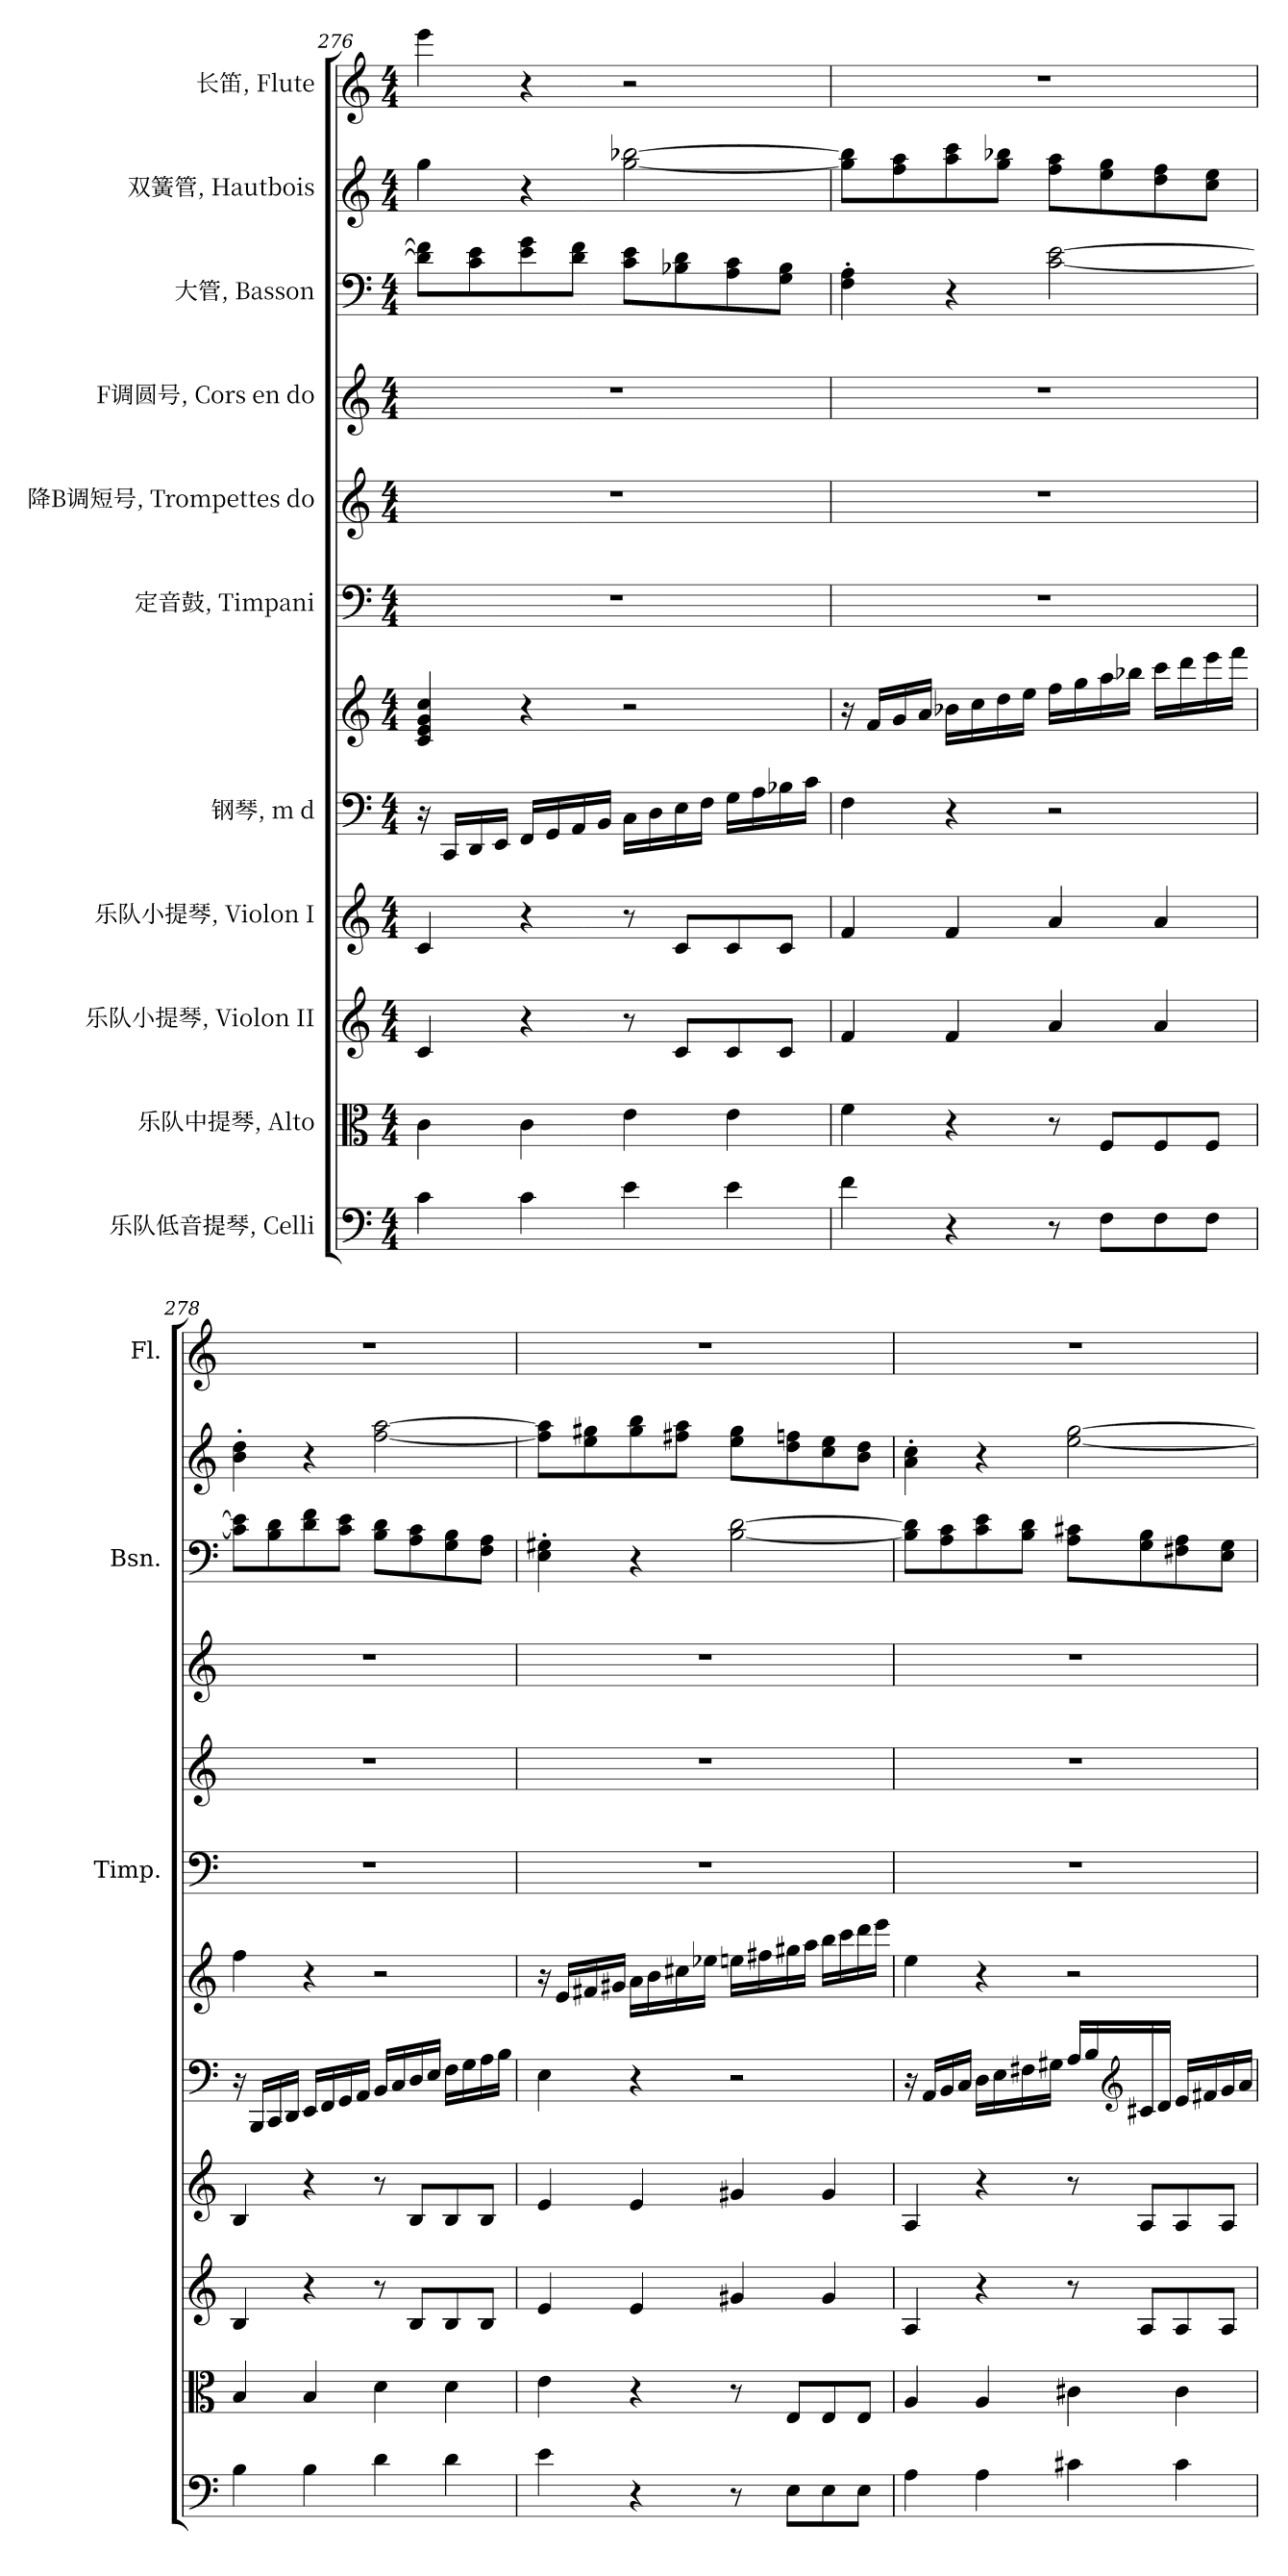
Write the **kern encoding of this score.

**kern	**kern	**kern	**kern	**kern	**kern	**kern	**kern	**kern	**kern	**kern	**kern
*part11	*part10	*part9	*part8	*part7	*part7	*part6	*part5	*part4	*part3	*part2	*part1
*staff12	*staff11	*staff10	*staff9	*staff8	*staff7	*staff6	*staff5	*staff4	*staff3	*staff2	*staff1
*I"乐队低音提琴, Celli	*I"乐队中提琴, Alto	*I"乐队小提琴, Violon II	*I"乐队小提琴, Violon I	*I"钢琴, m d	*	*I"定音鼓, Timpani	*I"降B调短号, Trompettes do	*I"F调圆号, Cors en do	*I"大管, Basson	*I"双簧管, Hautbois	*I"长笛, Flute
*	*	*	*	*	*	*I'Timp.	*	*	*I'Bsn.	*	*I'Fl.
*clefF4	*clefC3	*clefG2	*clefG2	*clefF4	*clefG2	*clefF4	*clefG2	*clefG2	*clefF4	*clefG2	*clefG2
*ITrd7c12	*	*	*	*	*	*	*ITrd1c2	*ITrd4c7	*	*	*
*k[]	*k[]	*k[]	*k[]	*k[]	*k[]	*k[]	*k[b-e-]	*k[b-]	*k[]	*k[]	*k[]
*M4/4	*M4/4	*M4/4	*M4/4	*M4/4	*M4/4	*M4/4	*M4/4	*M4/4	*M4/4	*M4/4	*M4/4
=276	=276	=276	=276	=276	=276	=276	=276	=276	=276	=276	=276
4C\	4c\	4c/	4c/	16r	4c/ 4e/ 4g/ 4cc/	1r	1r	1r	8d\] 8f\]L	4gg\	4eee\
.	.	.	.	16CC/LL	.	.	.	.	.	.	.
.	.	.	.	16DD/	.	.	.	.	8c\ 8e\	.	.
.	.	.	.	16EE/JJ	.	.	.	.	.	.	.
4C\	4c\	4r	4r	16FF/LL	4r	.	.	.	8e\ 8g\	4r	4r
.	.	.	.	16GG/	.	.	.	.	.	.	.
.	.	.	.	16AA/	.	.	.	.	8d\ 8f\J	.	.
.	.	.	.	16BB/JJ	.	.	.	.	.	.	.
4E\	4e\	8r	8r	16C\LL	2r	.	.	.	8c\ 8e\L	[2gg\ [2bb-X\	2r
.	.	.	.	16D\	.	.	.	.	.	.	.
.	.	8c/L	8c/L	16E\	.	.	.	.	8B-X\ 8d\	.	.
.	.	.	.	16F\JJ	.	.	.	.	.	.	.
4E\	4e\	8c/	8c/	16G\LL	.	.	.	.	8A\ 8c\	.	.
.	.	.	.	16A\	.	.	.	.	.	.	.
.	.	8c/J	8c/J	16B-X\	.	.	.	.	8G\ 8B-\J	.	.
.	.	.	.	16c\JJ	.	.	.	.	.	.	.
!!LO:PB:g=z
=277	=277	=277	=277	=277	=277	=277	=277	=277	=277	=277	=277
4F\	4f\	4f/	4f/	4F\	16r	1r	1r	1r	4F\' 4A\'	8gg\] 8bb-\]L	1r
.	.	.	.	.	16f/LL	.	.	.	.	.	.
.	.	.	.	.	16g/	.	.	.	.	8ff\ 8aa\	.
.	.	.	.	.	16a/JJ	.	.	.	.	.	.
4r	4r	4f/	4f/	4r	16b-X\LL	.	.	.	4r	8aa\ 8ccc\	.
.	.	.	.	.	16cc\	.	.	.	.	.	.
.	.	.	.	.	16dd\	.	.	.	.	8gg\ 8bb-X\J	.
.	.	.	.	.	16ee\JJ	.	.	.	.	.	.
8r	8r	4a/	4a/	2r	16ff\LL	.	.	.	[2c\ [2e\	8ff\ 8aa\L	.
.	.	.	.	.	16gg\	.	.	.	.	.	.
8FF\L	8F/L	.	.	.	16aa\	.	.	.	.	8ee\ 8gg\	.
.	.	.	.	.	16bb-X\JJ	.	.	.	.	.	.
8FF\	8F/	4a/	4a/	.	16ccc\LL	.	.	.	.	8dd\ 8ff\	.
.	.	.	.	.	16ddd\	.	.	.	.	.	.
8FF\J	8F/J	.	.	.	16eee\	.	.	.	.	8cc\ 8ee\J	.
.	.	.	.	.	16fff\JJ	.	.	.	.	.	.
=278	=278	=278	=278	=278	=278	=278	=278	=278	=278	=278	=278
4BB\	4B/	4B/	4B/	16r	4ff\	1r	1r	1r	8c\] 8e\]L	4b\' 4dd\'	1r
.	.	.	.	16BBB/LL	.	.	.	.	.	.	.
.	.	.	.	16CC/	.	.	.	.	8B\ 8d\	.	.
.	.	.	.	16DD/JJ	.	.	.	.	.	.	.
4BB\	4B/	4r	4r	16EE/LL	4r	.	.	.	8d\ 8f\	4r	.
.	.	.	.	16FF/	.	.	.	.	.	.	.
.	.	.	.	16GG/	.	.	.	.	8c\ 8e\J	.	.
.	.	.	.	16AA/JJ	.	.	.	.	.	.	.
4D\	4d\	8r	8r	16BB/LL	2r	.	.	.	8B\ 8d\L	[2ff\ [2aa\	.
.	.	.	.	16C/	.	.	.	.	.	.	.
.	.	8B/L	8B/L	16D/	.	.	.	.	8A\ 8c\	.	.
.	.	.	.	16E/JJ	.	.	.	.	.	.	.
4D\	4d\	8B/	8B/	16F\LL	.	.	.	.	8G\ 8B\	.	.
.	.	.	.	16G\	.	.	.	.	.	.	.
.	.	8B/J	8B/J	16A\	.	.	.	.	8F\ 8A\J	.	.
.	.	.	.	16B\JJ	.	.	.	.	.	.	.
!!LO:PB:g=z
=279	=279	=279	=279	=279	=279	=279	=279	=279	=279	=279	=279
4E\	4e\	4e/	4e/	4E\	16r	1r	1r	1r	4E\' 4G#X\'	8ff\] 8aa\]L	1r
.	.	.	.	.	16e/LL	.	.	.	.	.	.
.	.	.	.	.	16f#X/	.	.	.	.	8ee\ 8gg#X\	.
.	.	.	.	.	16g#X/JJ	.	.	.	.	.	.
4r	4r	4e/	4e/	4r	16a\LL	.	.	.	4r	8gg#\ 8bb\	.
.	.	.	.	.	16b\	.	.	.	.	.	.
.	.	.	.	.	16cc#X\	.	.	.	.	8ff#X\ 8aa\J	.
.	.	.	.	.	16ee-X\JJ	.	.	.	.	.	.
8r	8r	4g#X/	4g#X/	2r	16een\LL	.	.	.	[2B\ [2d\	8ee\ 8gg#\L	.
.	.	.	.	.	16ff#X\	.	.	.	.	.	.
8EE\L	8E/L	.	.	.	16gg#X\	.	.	.	.	8dd\ 8ffn\	.
.	.	.	.	.	16aa\JJ	.	.	.	.	.	.
8EE\	8E/	4g#/	4g#/	.	16bb\LL	.	.	.	.	8cc\ 8ee\	.
.	.	.	.	.	16ccc\	.	.	.	.	.	.
8EE\J	8E/J	.	.	.	16ddd\	.	.	.	.	8b\ 8dd\J	.
.	.	.	.	.	16eee\JJ	.	.	.	.	.	.
!!LO:PB:g=z
=280	=280	=280	=280	=280	=280	=280	=280	=280	=280	=280	=280
4AA\	4A/	4A/	4A/	16r	4ee\	1r	1r	1r	8B\] 8d\]L	4a\' 4cc\'	1r
.	.	.	.	16AA/LL	.	.	.	.	.	.	.
.	.	.	.	16BB/	.	.	.	.	8A\ 8c\	.	.
.	.	.	.	16C/JJ	.	.	.	.	.	.	.
4AA\	4A/	4r	4r	16D\LL	4r	.	.	.	8c\ 8e\	4r	.
.	.	.	.	16E\	.	.	.	.	.	.	.
.	.	.	.	16F#X\	.	.	.	.	8B\ 8d\J	.	.
.	.	.	.	16G#X\JJ	.	.	.	.	.	.	.
4C#X\	4c#X\	8r	8r	16A/LL	2r	.	.	.	8A\ 8c#X\L	[2ee\ [2gg\	.
.	.	.	.	16B/	.	.	.	.	.	.	.
*	*	*	*	*clefG2	*	*	*	*	*	*	*
.	.	8A/L	8A/L	16c#X/	.	.	.	.	8G\ 8B\	.	.
.	.	.	.	16d/JJ	.	.	.	.	.	.	.
4C#\	4c#\	8A/	8A/	16e/LL	.	.	.	.	8F#X\ 8A\	.	.
.	.	.	.	16f#X/	.	.	.	.	.	.	.
.	.	8A/J	8A/J	16g/	.	.	.	.	8E\ 8G\J	.	.
.	.	.	.	16a/JJ	.	.	.	.	.	.	.
=	=	=	=	=	=	=	=	=	=	=	=
*-	*-	*-	*-	*-	*-	*-	*-	*-	*-	*-	*-
